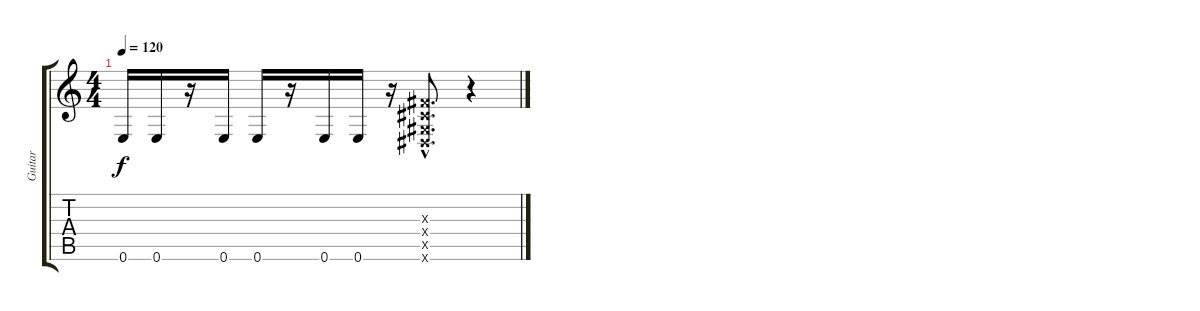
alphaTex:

\track ("Guitar" "Guitar") {instrument overdrivenguitar}
\staff {score tabs}
\tuning (E4 B3 G3 D3 A2 E2) {hide}
\ts (4 4)
\tempo 120
\clef g2
\ks c
0.6.16{dy f} 0.6.16 r.16 0.6.16 0.6.16 r.16 0.6.16 0.6.16 r.16 (-1.3{hac x} -1.4{hac x} -1.5{hac x} -1.6{hac x}).8{d} r.4
